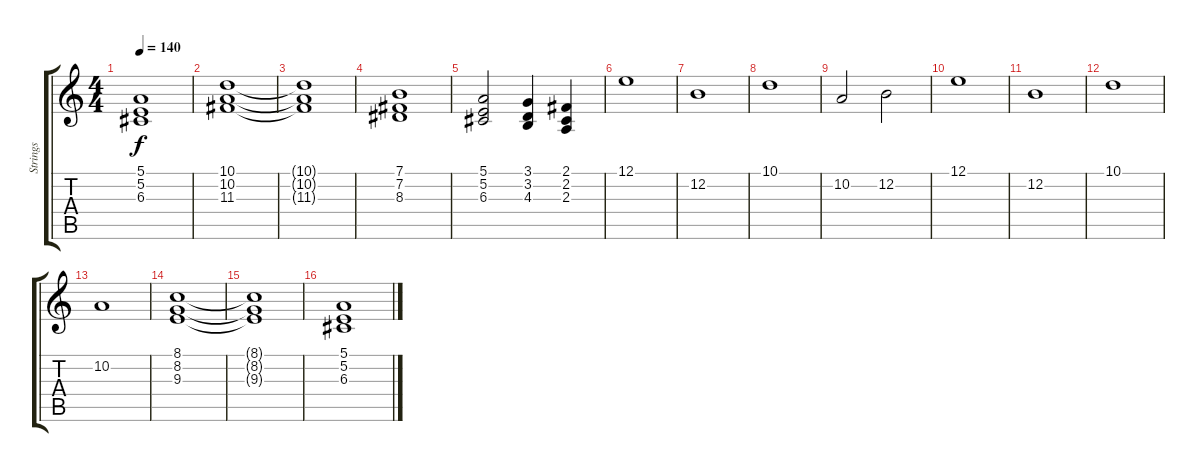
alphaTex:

\track ("Strings" "Strings") {instrument stringensemble1}
\staff {score tabs}
\tuning (E4 B3 G3 D3 A2 E2) {hide}
\ts (4 4)
\tempo 140
\clef g2
\ks c
(5.1{t} 5.2{t} 6.3{t}).1{dy f} |
(10.1 10.2 11.3).1 |
(10.1{t} 10.2{t} 11.3{t}).1 |
(7.1 7.2 8.3).1 |
(5.1 5.2 6.3).2 (3.1 3.2 4.3).4 (2.1 2.2 2.3).4 |
12.1.1 |
12.2.1 |
10.1.1 |
10.2.2 12.2.2 |
12.1.1 |
12.2.1 |
10.1.1 |
10.2.1 |
(8.1 8.2 9.3).1 |
(8.1{t} 8.2{t} 9.3{t}).1 |
(5.1 5.2 6.3).1
